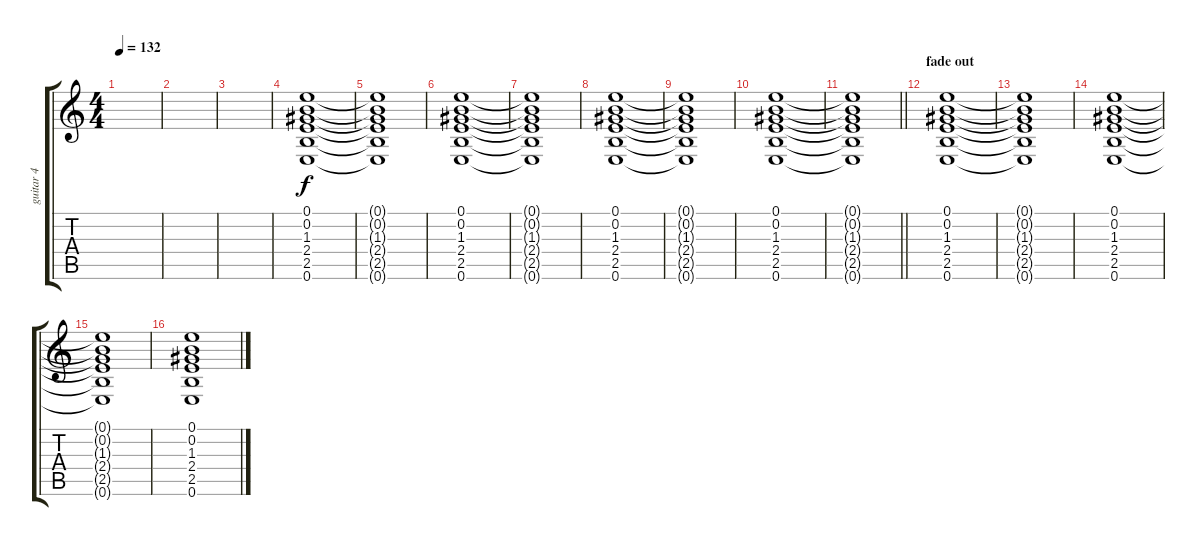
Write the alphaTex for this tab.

\track ("guitar 4" "guitar 4") {instrument electricguitarjazz}
\staff {score tabs}
\tuning (E4 B3 G3 D3 A2 E2) {hide}
\ts (4 4)
\tempo 132
\clef g2
\ks c
|
|
|
(0.1 0.2 1.3 2.4 2.5 0.6).1 |
(0.1{t} 0.2{t} 1.3{t} 2.4{t} 2.5{t} 0.6{t}).1 |
(0.1 0.2 1.3 2.4 2.5 0.6).1 |
(0.1{t} 0.2{t} 1.3{t} 2.4{t} 2.5{t} 0.6{t}).1 |
(0.1 0.2 1.3 2.4 2.5 0.6).1 |
(0.1{t} 0.2{t} 1.3{t} 2.4{t} 2.5{t} 0.6{t}).1 |
(0.1 0.2 1.3 2.4 2.5 0.6).1 |
\barLineRight lightlight
(0.1{t} 0.2{t} 1.3{t} 2.4{t} 2.5{t} 0.6{t}).1 |
\section ("" "fade out")
(0.1 0.2 1.3 2.4 2.5 0.6).1{volume 5} |
(0.1{t} 0.2{t} 1.3{t} 2.4{t} 2.5{t} 0.6{t}).1 |
(0.1 0.2 1.3 2.4 2.5 0.6).1 |
(0.1{t} 0.2{t} 1.3{t} 2.4{t} 2.5{t} 0.6{t}).1 |
(0.1 0.2 1.3 2.4 2.5 0.6).1{volume 0}
